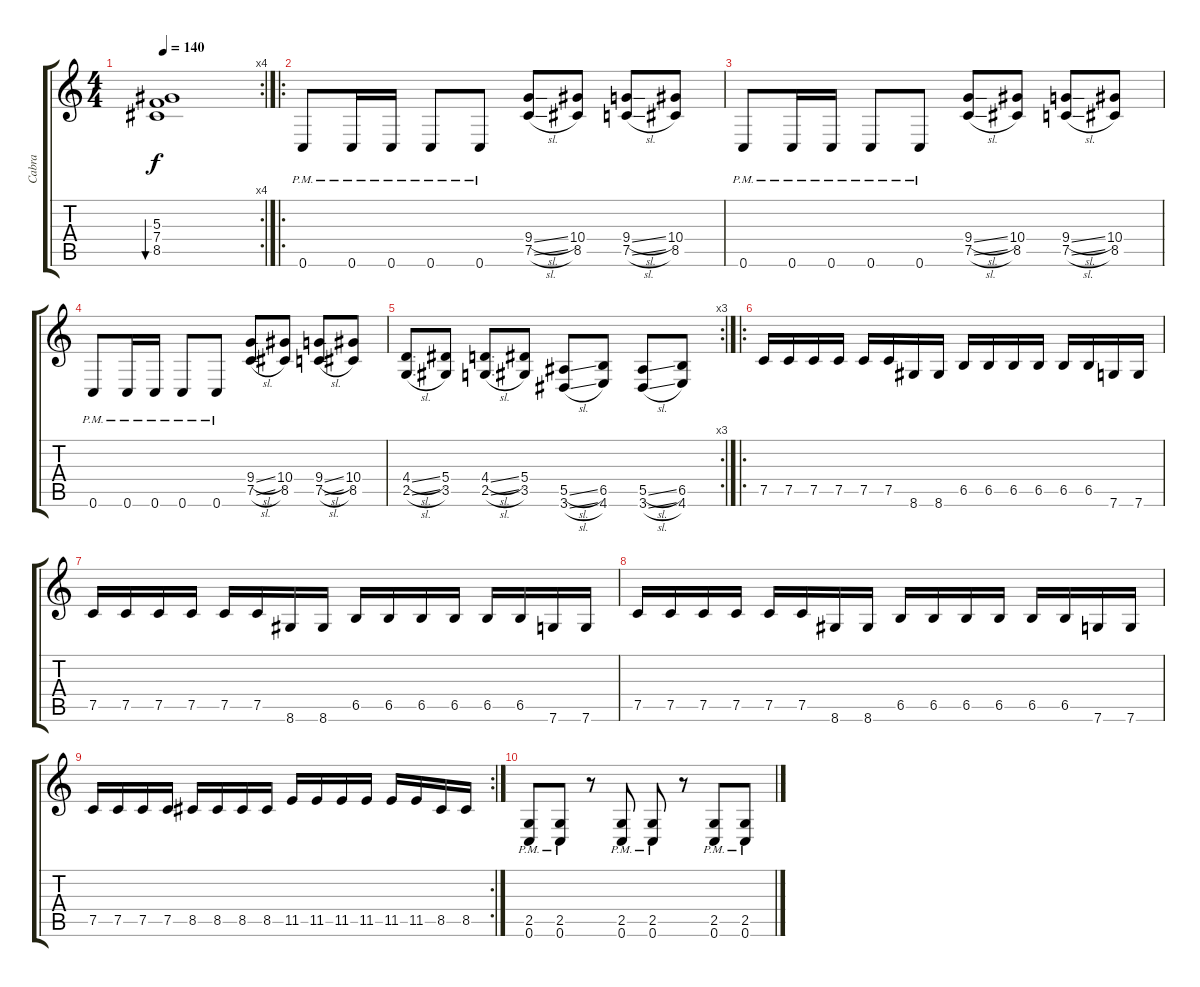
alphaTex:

\track ("Cabra" "Cabra") {instrument distortionguitar}
\staff {score tabs}
\tuning (C4 G3 Eb3 Bb2 F2 C2) {hide}
\rc 4
\ts (4 4)
\tempo 140
\clef g2
\ks c
(5.3 7.4 8.5).1{bu 60 dy f} |
\ro
0.6{pm}.8 0.6{pm}.16 0.6{pm}.16 0.6{pm}.8 0.6{pm}.8 (9.4{sl} 7.5{sl}).8 (10.4 8.5).8 (9.4{sl} 7.5{sl}).8 (10.4 8.5).8 |
0.6{pm}.8 0.6{pm}.16 0.6{pm}.16 0.6{pm}.8 0.6{pm}.8 (9.4{sl} 7.5{sl}).8 (10.4 8.5).8 (9.4{sl} 7.5{sl}).8 (10.4 8.5).8 |
0.6{pm}.8 0.6{pm}.16 0.6{pm}.16 0.6{pm}.8 0.6{pm}.8 (9.4{sl} 7.5{sl}).8 (10.4 8.5).8 (9.4{sl} 7.5{sl}).8 (10.4 8.5).8 |
\rc 3
(4.4{sl} 2.5{sl}).8 (5.4 3.5).8 (4.4{sl} 2.5{sl}).8 (5.4 3.5).8 (5.5{sl} 3.6{sl}).8 (6.5 4.6).8 (5.5{sl} 3.6{sl}).8 (6.5 4.6).8 |
\ro
7.5.16 7.5.16 7.5.16 7.5.16 7.5.16 7.5.16 8.6.16 8.6.16 6.5.16 6.5.16 6.5.16 6.5.16 6.5.16 6.5.16 7.6.16 7.6.16 |
7.5.16 7.5.16 7.5.16 7.5.16 7.5.16 7.5.16 8.6.16 8.6.16 6.5.16 6.5.16 6.5.16 6.5.16 6.5.16 6.5.16 7.6.16 7.6.16 |
7.5.16 7.5.16 7.5.16 7.5.16 7.5.16 7.5.16 8.6.16 8.6.16 6.5.16 6.5.16 6.5.16 6.5.16 6.5.16 6.5.16 7.6.16 7.6.16 |
\rc 2
7.5.16 7.5.16 7.5.16 7.5.16 8.5.16 8.5.16 8.5.16 8.5.16 11.5.16 11.5.16 11.5.16 11.5.16 11.5.16 11.5.16 8.5.16 8.5.16 |
(2.5{pm} 0.6{pm}).8 (2.5{pm} 0.6{pm}).8 r.8 (2.5{pm} 0.6{pm}).8 (2.5{pm} 0.6{pm}).8 r.8 (2.5{pm} 0.6{pm}).8 (2.5{pm} 0.6{pm}).8
